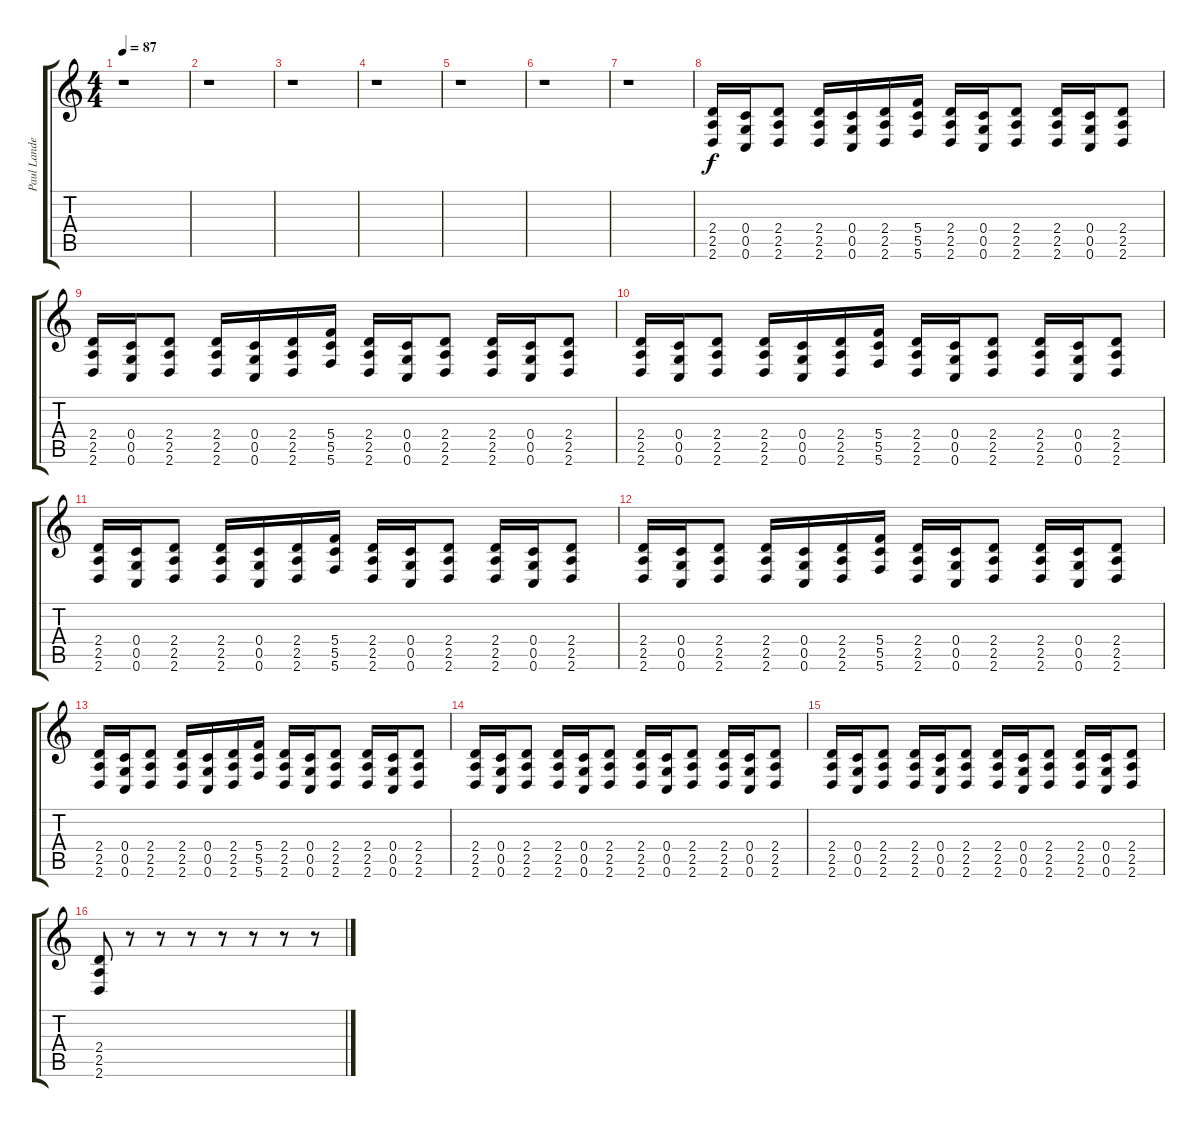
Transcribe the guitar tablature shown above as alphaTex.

\track ("Paul Landers - Guitar 2" "Paul Lande") {instrument overdrivenguitar}
\staff {score tabs}
\tuning (D4 A3 F3 C3 G2 C2) {hide}
\ts (4 4)
\tempo 87
\clef g2
\ks c
r.1{dy f instrument overdrivenguitar} |
r.1 |
r.1 |
r.1 |
r.1 |
r.1 |
r.1 |
(2.4 2.5 2.6).16 (0.4 0.5 0.6).16 (2.4 2.5 2.6).8 (2.4 2.5 2.6).16 (0.4 0.5 0.6).16 (2.4 2.5 2.6).16 (5.4 5.5 5.6).16 (2.4 2.5 2.6).16 (0.4 0.5 0.6).16 (2.4 2.5 2.6).8 (2.4 2.5 2.6).16 (0.4 0.5 0.6).16 (2.4 2.5 2.6).8 |
(2.4 2.5 2.6).16 (0.4 0.5 0.6).16 (2.4 2.5 2.6).8 (2.4 2.5 2.6).16 (0.4 0.5 0.6).16 (2.4 2.5 2.6).16 (5.4 5.5 5.6).16 (2.4 2.5 2.6).16 (0.4 0.5 0.6).16 (2.4 2.5 2.6).8 (2.4 2.5 2.6).16 (0.4 0.5 0.6).16 (2.4 2.5 2.6).8 |
(2.4 2.5 2.6).16 (0.4 0.5 0.6).16 (2.4 2.5 2.6).8 (2.4 2.5 2.6).16 (0.4 0.5 0.6).16 (2.4 2.5 2.6).16 (5.4 5.5 5.6).16 (2.4 2.5 2.6).16 (0.4 0.5 0.6).16 (2.4 2.5 2.6).8 (2.4 2.5 2.6).16 (0.4 0.5 0.6).16 (2.4 2.5 2.6).8 |
(2.4 2.5 2.6).16 (0.4 0.5 0.6).16 (2.4 2.5 2.6).8 (2.4 2.5 2.6).16 (0.4 0.5 0.6).16 (2.4 2.5 2.6).16 (5.4 5.5 5.6).16 (2.4 2.5 2.6).16 (0.4 0.5 0.6).16 (2.4 2.5 2.6).8 (2.4 2.5 2.6).16 (0.4 0.5 0.6).16 (2.4 2.5 2.6).8 |
(2.4 2.5 2.6).16 (0.4 0.5 0.6).16 (2.4 2.5 2.6).8 (2.4 2.5 2.6).16 (0.4 0.5 0.6).16 (2.4 2.5 2.6).16 (5.4 5.5 5.6).16 (2.4 2.5 2.6).16 (0.4 0.5 0.6).16 (2.4 2.5 2.6).8 (2.4 2.5 2.6).16 (0.4 0.5 0.6).16 (2.4 2.5 2.6).8 |
(2.4 2.5 2.6).16 (0.4 0.5 0.6).16 (2.4 2.5 2.6).8 (2.4 2.5 2.6).16 (0.4 0.5 0.6).16 (2.4 2.5 2.6).16 (5.4 5.5 5.6).16 (2.4 2.5 2.6).16 (0.4 0.5 0.6).16 (2.4 2.5 2.6).8 (2.4 2.5 2.6).16 (0.4 0.5 0.6).16 (2.4 2.5 2.6).8 |
(2.4 2.5 2.6).16 (0.4 0.5 0.6).16 (2.4 2.5 2.6).8 (2.4 2.5 2.6).16 (0.4 0.5 0.6).16 (2.4 2.5 2.6).8 (2.4 2.5 2.6).16 (0.4 0.5 0.6).16 (2.4 2.5 2.6).8 (2.4 2.5 2.6).16 (0.4 0.5 0.6).16 (2.4 2.5 2.6).8 |
(2.4 2.5 2.6).16 (0.4 0.5 0.6).16 (2.4 2.5 2.6).8 (2.4 2.5 2.6).16 (0.4 0.5 0.6).16 (2.4 2.5 2.6).8 (2.4 2.5 2.6).16 (0.4 0.5 0.6).16 (2.4 2.5 2.6).8 (2.4 2.5 2.6).16 (0.4 0.5 0.6).16 (2.4 2.5 2.6).8 |
(2.4 2.5 2.6).8 r.8 r.8 r.8 r.8 r.8 r.8 r.8
